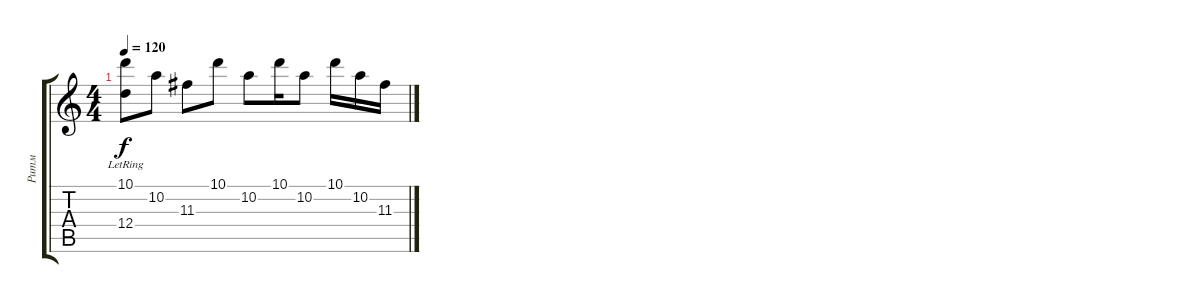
\track ("Ритм" "Ритм") {instrument acousticguitarsteel}
\staff {score tabs}
\tuning (E4 B3 G3 D3 A2 E2) {hide}
\ts (4 4)
\tempo 120
\clef g2
\ks c
(10.1 12.4{lr}).8{dy f} 10.2.8 11.3.8 10.1.8 10.2.8 10.1.16 10.2.8 10.1.16 10.2.16 11.3.16
